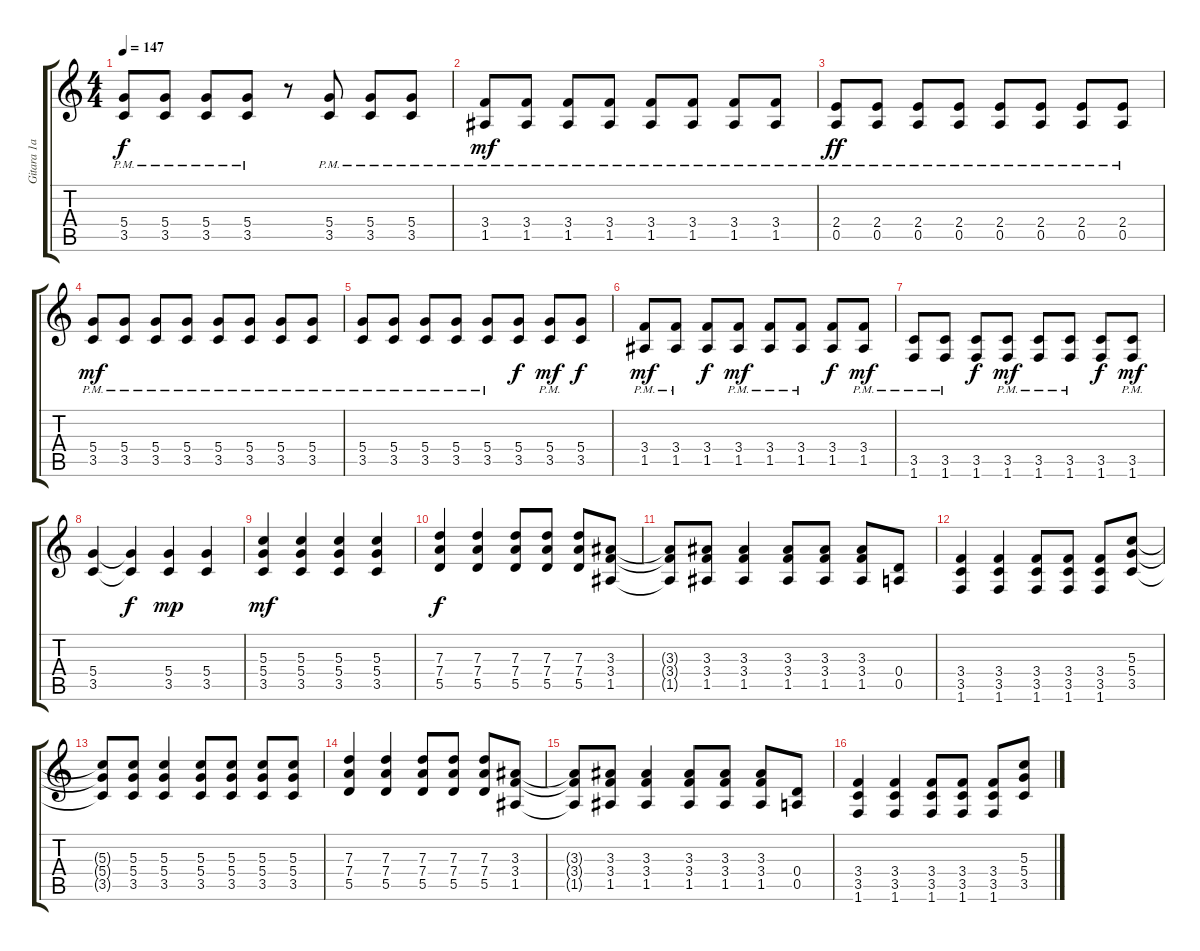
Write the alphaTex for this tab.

\track ("Gitara 1a" "Gitara 1a") {instrument overdrivenguitar}
\staff {score tabs}
\tuning (E4 B3 G3 D3 A2 E2) {hide}
\ts (4 4)
\tempo 147
\clef g2
\ks c
(5.4{pm} 3.5{pm}).8{dy f} (5.4{pm} 3.5{pm}).8 (5.4{pm} 3.5{pm}).8 (5.4{pm} 3.5{pm}).8 r.8 (5.4{pm} 3.5{pm}).8 (5.4{pm} 3.5{pm}).8 (5.4{pm} 3.5{pm}).8 |
(3.4{pm} 1.5{pm}).8{dy mf} (3.4{pm} 1.5{pm}).8 (3.4{pm} 1.5{pm}).8 (3.4{pm} 1.5{pm}).8 (3.4{pm} 1.5{pm}).8 (3.4{pm} 1.5{pm}).8 (3.4{pm} 1.5{pm}).8 (3.4{pm} 1.5{pm}).8 |
(2.4{pm} 0.5{pm}).8{dy ff} (2.4{pm} 0.5{pm}).8 (2.4{pm} 0.5{pm}).8 (2.4{pm} 0.5{pm}).8 (2.4{pm} 0.5{pm}).8 (2.4{pm} 0.5{pm}).8 (2.4{pm} 0.5{pm}).8 (2.4{pm} 0.5{pm}).8 |
(5.4{pm} 3.5{pm}).8{dy mf} (5.4{pm} 3.5{pm}).8 (5.4{pm} 3.5{pm}).8 (5.4{pm} 3.5{pm}).8 (5.4{pm} 3.5{pm}).8 (5.4{pm} 3.5{pm}).8 (5.4{pm} 3.5{pm}).8 (5.4{pm} 3.5{pm}).8 |
(5.4{pm} 3.5{pm}).8 (5.4{pm} 3.5{pm}).8 (5.4{pm} 3.5{pm}).8 (5.4{pm} 3.5{pm}).8 (5.4{pm} 3.5{pm}).8 (5.4 3.5).8{dy f} (5.4{pm} 3.5{pm}).8{dy mf} (5.4 3.5).8{dy f} |
(3.4{pm} 1.5{pm}).8{dy mf} (3.4{pm} 1.5{pm}).8 (3.4 1.5).8{dy f} (3.4{pm} 1.5{pm}).8{dy mf} (3.4{pm} 1.5{pm}).8 (3.4{pm} 1.5{pm}).8 (3.4 1.5).8{dy f} (3.4{pm} 1.5{pm}).8{dy mf} |
(3.5{pm} 1.6{pm}).8 (3.5{pm} 1.6{pm}).8 (3.5 1.6).8{dy f} (3.5{pm} 1.6{pm}).8{dy mf} (3.5{pm} 1.6{pm}).8 (3.5{pm} 1.6{pm}).8 (3.5 1.6).8{dy f} (3.5{pm} 1.6{pm}).8{dy mf} |
(5.4 3.5).4 (5.4{t} 3.5{t}).4{dy f} (5.4 3.5).4{dy mp} (5.4 3.5).4 |
(5.3 5.4 3.5).4{dy mf} (5.3 5.4 3.5).4 (5.3 5.4 3.5).4 (5.3 5.4 3.5).4 |
(7.3 7.4 5.5).4{dy f} (7.3 7.4 5.5).4 (7.3 7.4 5.5).8 (7.3 7.4 5.5).8 (7.3 7.4 5.5).8 (3.3 3.4 1.5).8 |
(3.3{t} 3.4{t} 1.5{t}).8 (3.3 3.4 1.5).8 (3.3 3.4 1.5).4 (3.3 3.4 1.5).8 (3.3 3.4 1.5).8 (3.3 3.4 1.5).8 (0.4 0.5).8 |
(3.4 3.5 1.6).4 (3.4 3.5 1.6).4 (3.4 3.5 1.6).8 (3.4 3.5 1.6).8 (3.4 3.5 1.6).8 (5.3 5.4 3.5).8 |
(5.3{t} 5.4{t} 3.5{t}).8 (5.3 5.4 3.5).8 (5.3 5.4 3.5).4 (5.3 5.4 3.5).8 (5.3 5.4 3.5).8 (5.3 5.4 3.5).8 (5.3 5.4 3.5).8 |
(7.3 7.4 5.5).4 (7.3 7.4 5.5).4 (7.3 7.4 5.5).8 (7.3 7.4 5.5).8 (7.3 7.4 5.5).8 (3.3 3.4 1.5).8 |
(3.3{t} 3.4{t} 1.5{t}).8 (3.3 3.4 1.5).8 (3.3 3.4 1.5).4 (3.3 3.4 1.5).8 (3.3 3.4 1.5).8 (3.3 3.4 1.5).8 (0.4 0.5).8 |
(3.4 3.5 1.6).4 (3.4 3.5 1.6).4 (3.4 3.5 1.6).8 (3.4 3.5 1.6).8 (3.4 3.5 1.6).8 (5.3 5.4 3.5).8
